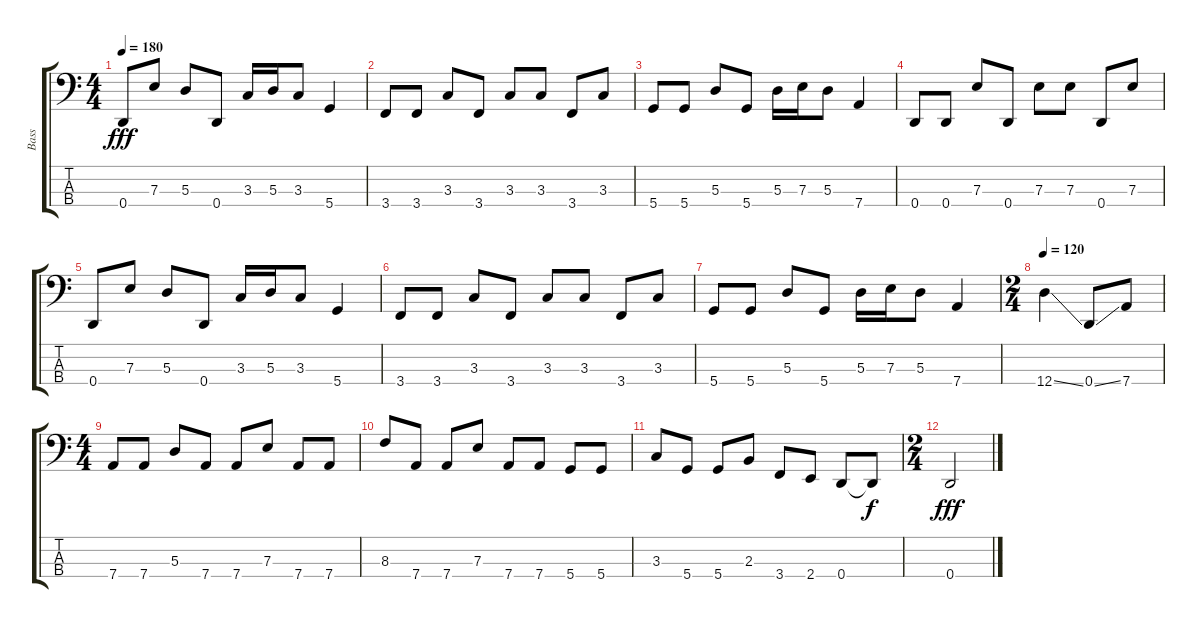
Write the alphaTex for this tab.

\track ("Bass" "Bass") {instrument electricbassfinger}
\staff {score tabs}
\tuning (G2 D2 A1 D1) {hide}
\ts (4 4)
\tempo 180
\clef f4
\ks c
0.4.8{dy fff} 7.3.8 5.3.8 0.4.8 3.3.16 5.3.16 3.3.8 5.4.4 |
3.4.8 3.4.8 3.3.8 3.4.8 3.3.8 3.3.8 3.4.8 3.3.8 |
5.4.8 5.4.8 5.3.8 5.4.8 5.3.16 7.3.16 5.3.8 7.4.4 |
0.4.8 0.4.8 7.3.8 0.4.8 7.3.8 7.3.8 0.4.8 7.3.8 |
0.4.8 7.3.8 5.3.8 0.4.8 3.3.16 5.3.16 3.3.8 5.4.4 |
3.4.8 3.4.8 3.3.8 3.4.8 3.3.8 3.3.8 3.4.8 3.3.8 |
5.4.8 5.4.8 5.3.8 5.4.8 5.3.16 7.3.16 5.3.8 7.4.4 |
\ts (2 4)
\tempo 120
12.4{ss}.4 0.4{ss}.8 7.4.8 |
\ts (4 4)
7.4.8 7.4.8 5.3.8 7.4.8 7.4.8 7.3.8 7.4.8 7.4.8 |
8.3.8 7.4.8 7.4.8 7.3.8 7.4.8 7.4.8 5.4.8 5.4.8 |
3.3.8 5.4.8 5.4.8 2.3.8 3.4.8 2.4.8 0.4.8 0.4{t}.8{dy f} |
\ts (2 4)
0.4.2{dy fff}
